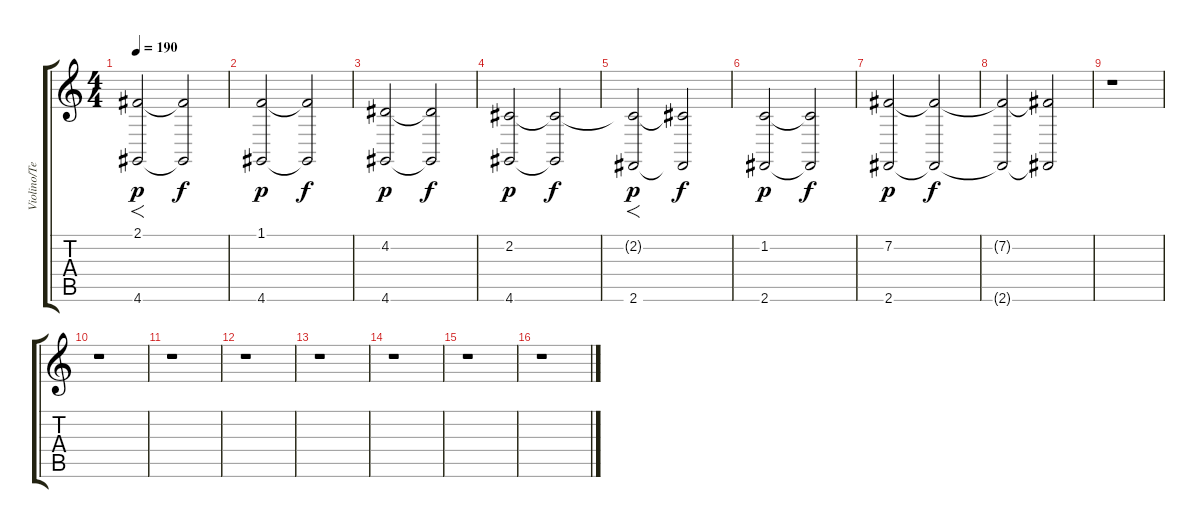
\track ("Violino/Tempo" "Violino/Te") {instrument viola}
\staff {score tabs}
\tuning (E4 B3 G3 D3 A2 E2) {hide}
\ts (4 4)
\tempo 190
\clef g2
\ks c
(2.1 4.6).2{f dy p} (2.1{t} 4.6{t}).2{dy f} |
(1.1 4.6).2{dy p} (1.1{t} 4.6{t}).2{dy f} |
(4.2 4.6).2{dy p} (4.2{t} 4.6{t}).2{dy f} |
(2.2 4.6).2{dy p} (2.2{t} 4.6{t}).2{dy f} |
(2.2{t} 2.6).2{f dy p} (2.2{t} 2.6{t}).2{dy f} |
(1.2 2.6).2{dy p} (1.2{t} 2.6{t}).2{dy f} |
(7.2 2.6).2{dy p} (7.2{t} 2.6{t}).2{dy f} |
(7.2{t} 2.6{t}).2 (7.2{t} 2.6{t}).2 |
r.1 |
r.1 |
r.1 |
r.1 |
r.1 |
r.1 |
r.1 |
r.1
